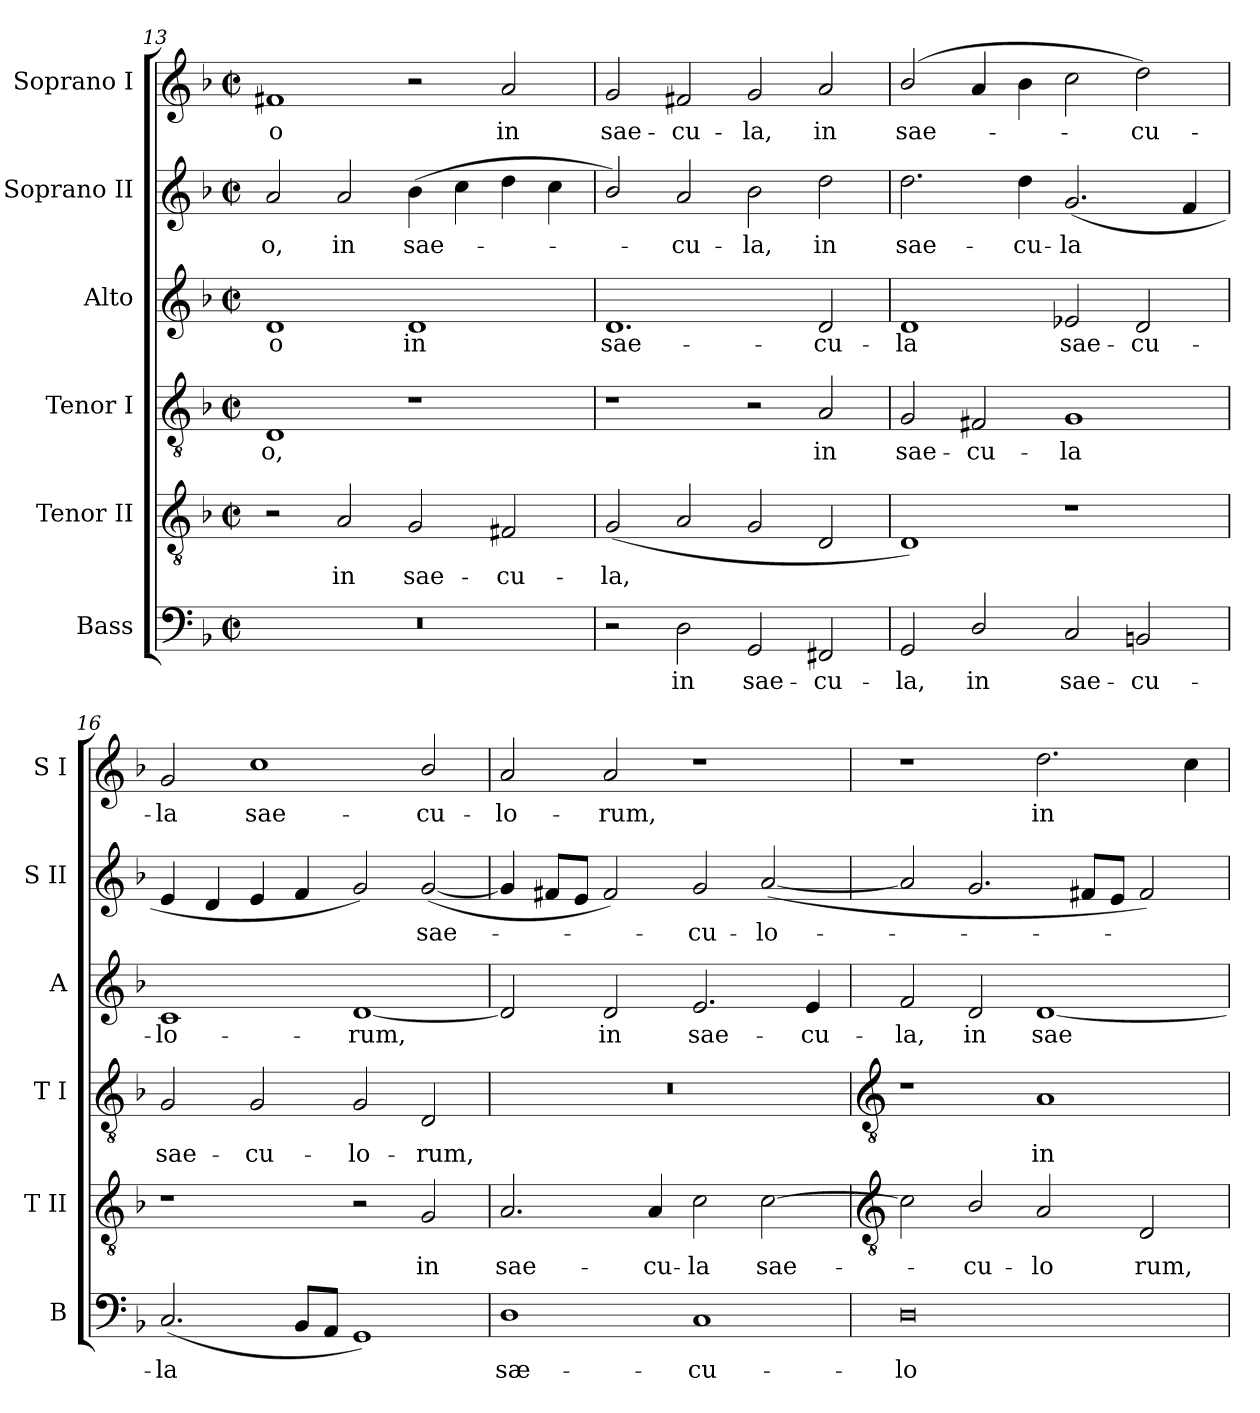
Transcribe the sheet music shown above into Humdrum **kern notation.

**kern	**text	**kern	**text	**kern	**text	**kern	**text	**kern	**text	**kern	**text
*part6	*part6	*part5	*part5	*part4	*part4	*part3	*part3	*part2	*part2	*part1	*part1
*staff6	*staff6	*staff5	*staff5	*staff4	*staff4	*staff3	*staff3	*staff2	*staff2	*staff1	*staff1
*I"Bass	*	*I"Tenor II	*	*I"Tenor I	*	*I"Alto	*	*I"Soprano II	*	*I"Soprano I	*
*I'B	*	*I'T II	*	*I'T I	*	*I'A	*	*I'S II	*	*I'S I	*
!!LO:LB:g=z
*clefF4	*	*clefGv2	*	*clefGv2	*	*clefG2	*	*clefG2	*	*clefG2	*
*k[b-]	*	*k[b-]	*	*k[b-]	*	*k[b-]	*	*k[b-]	*	*k[b-]	*
*F:	*	*F:	*	*F:	*	*F:	*	*F:	*	*F:	*
*M4/2	*	*M4/2	*	*M4/2	*	*M4/2	*	*M4/2	*	*M4/2	*
*met(c|)	*	*met(c|)	*	*met(c|)	*	*met(c|)	*	*met(c|)	*	*met(c|)	*
=13	=13	=13	=13	=13	=13	=13	=13	=13	=13	=13	=13
!	!	!	!	!	!LO:LY:b	!	!LO:LY:b	!	!LO:LY:b	!	!LO:LY:b
0r	.	2r	.	1D	-o,	1d	-o	2a	-o,	1f#X	-o
!	!	!	!LO:LY:b	!	!	!	!	!	!LO:LY:b	!	!
.	.	2A	in	.	.	.	.	2a	in	.	.
!	!	!	!LO:LY:b	!	!	!	!LO:LY:b	!	!LO:LY:b	!	!
.	.	2G	sae-	1r	.	1d	in	(>4b-	sae-	2r	.
.	.	.	.	.	.	.	.	4cc	.	.	.
!	!	!	!LO:LY:b	!	!	!	!	!	!	!	!LO:LY:b
.	.	2F#X	-cu-	.	.	.	.	4dd	.	2a	in
.	.	.	.	.	.	.	.	4cc	.	.	.
=14	=14	=14	=14	=14	=14	=14	=14	=14	=14	=14	=14
!	!	!	!LO:LY:b	!	!	!	!LO:LY:b	!	!	!	!LO:LY:b
2r	.	(<2G	-la,	1r	.	1.d	sae-	2b-/)	.	2g	sae-
!	!LO:LY:b	!	!	!	!	!	!	!	!LO:LY:b	!	!LO:LY:b
2D	in	2A	.	.	.	.	.	2a	cu-	2f#X	-cu-
!	!LO:LY:b	!	!	!	!	!	!	!	!LO:LY:b	!	!LO:LY:b
2GG	sae-	2G	.	2r	.	.	.	2b-	-la,	2g	-la,
!	!LO:LY:b	!	!	!	!LO:LY:b	!	!LO:LY:b	!	!LO:LY:b	!	!LO:LY:b
2FF#X	-cu-	2D	.	2A	in	2d	-cu-	2dd	in	2a	in
=15	=15	=15	=15	=15	=15	=15	=15	=15	=15	=15	=15
!	!LO:LY:b	!	!	!	!LO:LY:b	!	!LO:LY:b	!	!LO:LY:b	!	!LO:LY:b
2GG	-la,	1D)	.	2G	sae-	1d	-la	2.dd	sae-	(>2b-/	sae-
!	!LO:LY:b	!	!	!	!LO:LY:b	!	!	!	!	!	!
2D/	in	.	.	2F#X	-cu-	.	.	.	.	4a	.
!	!	!	!	!	!	!	!	!	!LO:LY:b	!	!
.	.	.	.	.	.	.	.	4dd	-cu-	4b-	.
!	!LO:LY:b	!	!	!	!LO:LY:b	!	!LO:LY:b	!	!LO:LY:b	!	!
2C	sae-	1r	.	1G	-la	2e-X	sae-	(<2.g	-la	2cc	.
!	!LO:LY:b	!	!	!	!	!	!LO:LY:b	!	!	!	!LO:LY:b
2BBn	-cu-	.	.	.	.	2d	-cu-	.	.	2dd)	cu-
.	.	.	.	.	.	.	.	4f	.	.	.
=16	=16	=16	=16	=16	=16	=16	=16	=16	=16	=16	=16
!	!LO:LY:b	!	!	!	!LO:LY:b	!	!LO:LY:b	!	!	!	!LO:LY:b
(<2.C	-la	1r	.	2G	sae-	1c	-lo-	4e	.	2g	-la
.	.	.	.	.	.	.	.	4d	.	.	.
!	!	!	!	!	!LO:LY:b	!	!	!	!	!	!LO:LY:b
.	.	.	.	2G	-cu-	.	.	4e	.	1cc	sae-
8BB-L	.	.	.	.	.	.	.	4f	.	.	.
8AAJ	.	.	.	.	.	.	.	.	.	.	.
!	!	!	!	!	!LO:LY:b	!	!LO:LY:b	!	!	!	!
1GG)	.	2r	.	2G	-lo-	[1d	-rum,	2g)	.	.	.
!	!	!	!LO:LY:b	!	!LO:LY:b	!	!	!	!LO:LY:b	!	!LO:LY:b
.	.	2G	in	2D	-rum,	.	.	(<[2g	sae-	2b-/	-cu-
=17	=17	=17	=17	=17	=17	=17	=17	=17	=17	=17	=17
!	!LO:LY:b	!	!LO:LY:b	!	!	!	!	!	!	!	!LO:LY:b
1D	sæ-	2.A	sae-	0r	.	2d]	.	4g]	.	2a	-lo-
.	.	.	.	.	.	.	.	8f#XL	.	.	.
.	.	.	.	.	.	.	.	8eJ	.	.	.
!	!	!	!	!	!	!	!LO:LY:b	!	!	!	!LO:LY:b
.	.	.	.	.	.	2d	in	2f#)	.	2a	-rum,
!	!	!	!LO:LY:b	!	!	!	!	!	!	!	!
.	.	4A	-cu-	.	.	.	.	.	.	.	.
!	!LO:LY:b	!	!LO:LY:b	!	!	!	!LO:LY:b	!	!LO:LY:b	!	!
1C	-cu-	2c	-la	.	.	2.e	sae-	2g	cu-	1r	.
!	!	!	!LO:LY:b	!	!	!	!	!	!LO:LY:b	!	!
.	.	[2c	sae-	.	.	.	.	(<[2a	-lo-	.	.
!	!	!	!	!	!	!	!LO:LY:b	!	!	!	!
.	.	.	.	.	.	4e	-cu-	.	.	.	.
!!LO:LB:g=z
=18	=18	=18	=18	=18	=18	=18	=18	=18	=18	=18	=18
*	*	*clefGv2	*	*clefGv2	*	*	*	*	*	*	*
!	!LO:LY:b	!	!	!	!	!	!LO:LY:b	!	!	!	!
0D	-lo-	2c]	.	1r	.	2f	-la,	2a]	.	1r	.
!	!	!	!LO:LY:b	!	!	!	!LO:LY:b	!	!	!	!
.	.	2B-/	cu-	.	.	2d	in	2.g	.	.	.
!	!	!	!LO:LY:b	!	!LO:LY:b	!	!LO:LY:b	!	!	!	!LO:LY:b
.	.	2A	-lo	1A	in	[1d	sae-	.	.	2.dd	in
.	.	.	.	.	.	.	.	8f#XL	.	.	.
.	.	.	.	.	.	.	.	8eJ	.	.	.
!	!	!	!LO:LY:b	!	!	!	!	!	!	!	!
.	.	2D	rum,	.	.	.	.	2f#)	.	.	.
.	.	.	.	.	.	.	.	.	.	4cc	.
=	=	=	=	=	=	=	=	=	=	=	=
*-	*-	*-	*-	*-	*-	*-	*-	*-	*-	*-	*-
